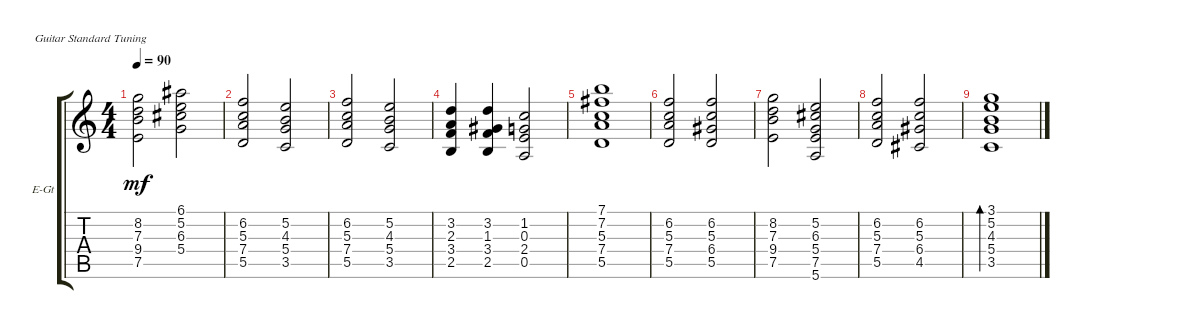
\defaultSystemsLayout 4
\bracketExtendMode groupsimilarinstruments
\firstSystemTrackNameOrientation horizontal
\otherSystemsTrackNameOrientation horizontal
\track ("Electric Guitar" "E-Gt") {instrument electricguitarclean}
\staff {score tabs}
\tuning (E4 B3 G3 D3 A2 E2)
\ts (4 4)
\tempo 90
\clef g2
\ks c
(7.5 9.4 7.3 8.2).2{dy mf} (5.4 6.3 5.2 6.1).2 |
(5.5 7.4 5.3 6.2).2 (3.5 5.4 4.3 5.2).2 |
(5.5 7.4 5.3 6.2).2 (3.5 5.4 4.3 5.2).2 |
(2.5 3.4 2.3 3.2).4 (2.5 3.4 1.3 3.2).4 (0.5 2.4 0.3 1.2).2 |
(7.4 5.3 7.2 7.1 5.5).1 |
(5.5 7.4 5.3 6.2).2 (5.5 6.4 5.3 6.2).2 |
(7.5 9.4 7.3 8.2).2 (5.6 7.5 5.4 6.3 5.2).2 |
(6.2 5.3 7.4 5.5).2 (4.5 6.4 5.3 6.2).2 |
(3.5 5.4 4.3 5.2 3.1).1{bd 237}
